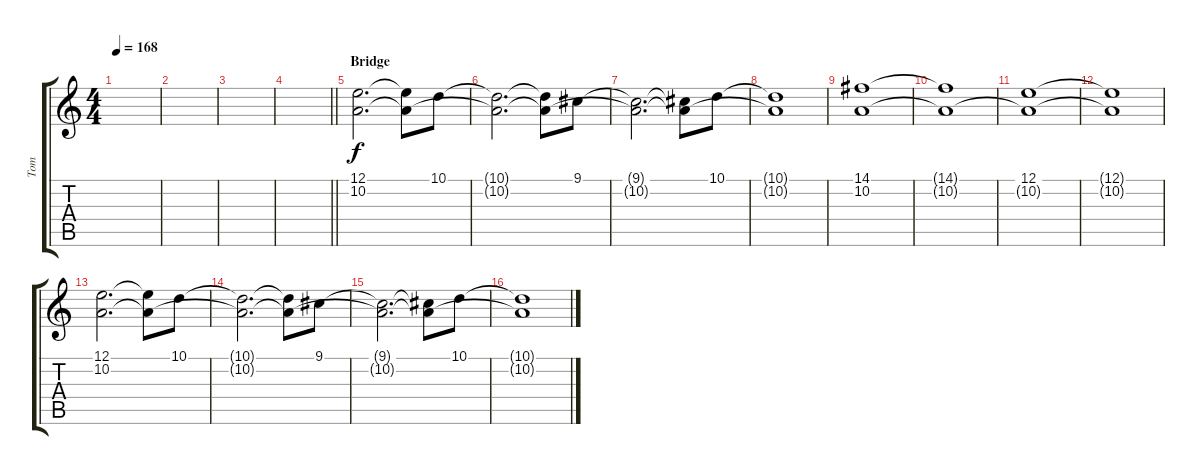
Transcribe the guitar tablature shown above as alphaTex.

\track ("Tom" "Tom") {instrument tenorsax}
\staff {score tabs}
\tuning (E4 B3 G3 D3 A2 E2) {hide}
\ts (4 4)
\tempo 168
\clef g2
\ks c
|
|
|
\barLineRight lightlight
|
\section ("" "Bridge")
(12.1 10.2).2{d volume 4 instrument synthstrings2} (12.1{t} 10.2{t}).8 10.1.8 |
(10.1{t} 10.2{t}).2{d} (10.1{t} 10.2{t}).8 9.1.8 |
(9.1{t} 10.2{t}).2{d} (9.1{t} 10.2{t}).8 10.1.8 |
(10.1{t} 10.2{t}).1 |
(14.1 10.2).1 |
(14.1{t} 10.2{t}).1 |
(12.1 10.2{t}).1 |
(12.1{t} 10.2{t}).1 |
(12.1 10.2).2{d} (12.1{t} 10.2{t}).8 10.1.8 |
(10.1{t} 10.2{t}).2{d} (10.1{t} 10.2{t}).8 9.1.8 |
(9.1{t} 10.2{t}).2{d} (9.1{t} 10.2{t}).8 10.1.8 |
(10.1{t} 10.2{t}).1
